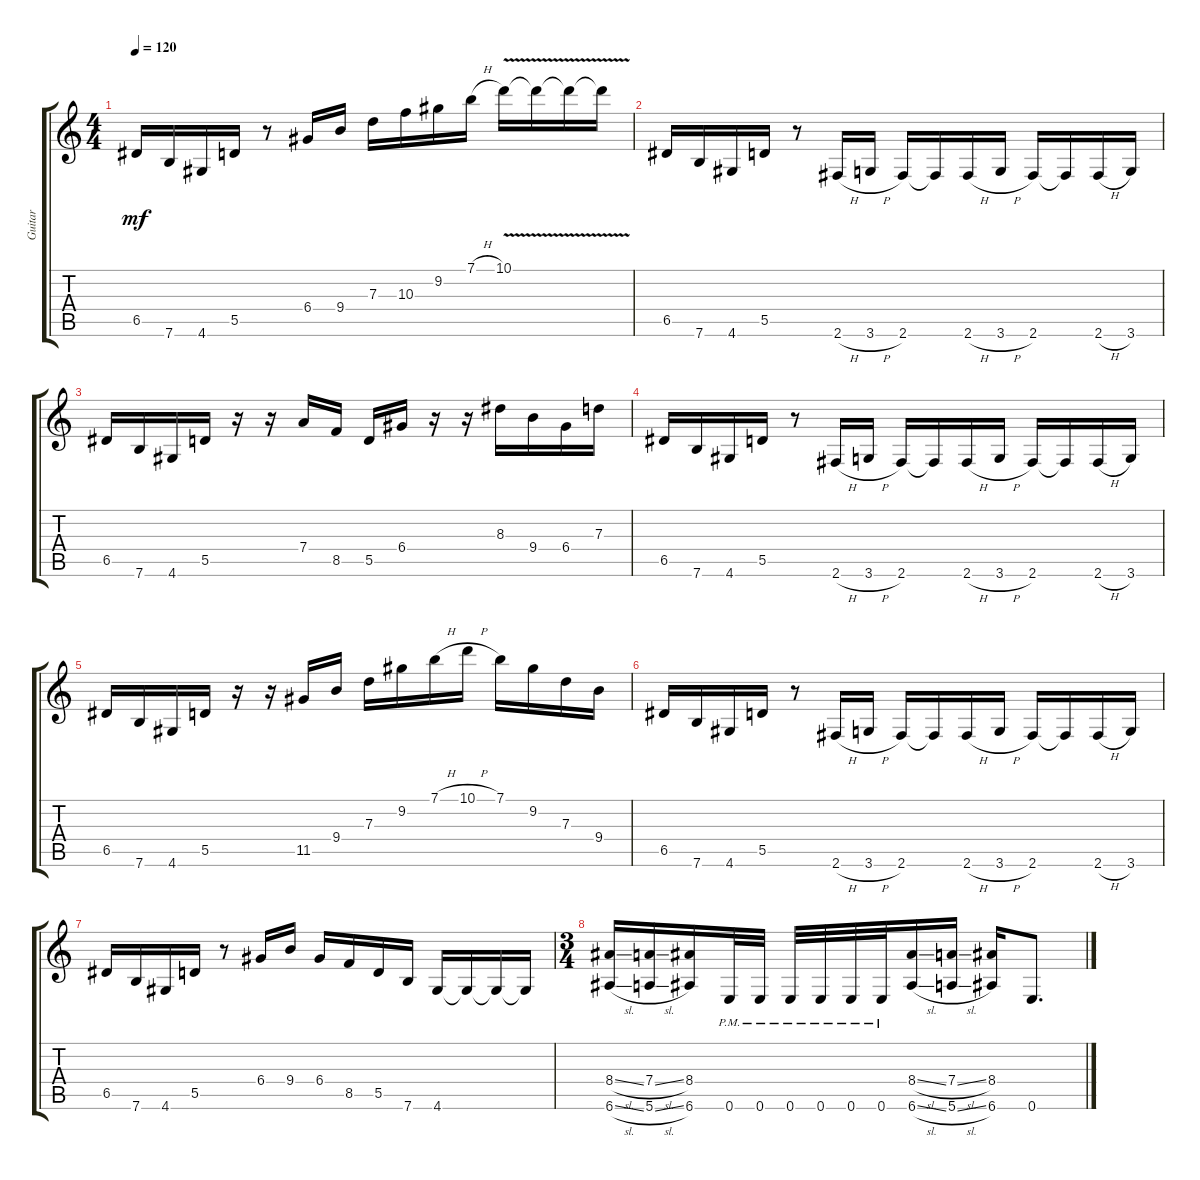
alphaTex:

\track ("Guitar" "Guitar") {instrument distortionguitar}
\staff {score tabs}
\tuning (E4 B3 G3 D3 A2 E2) {hide}
\ts (4 4)
\tempo 120
\clef g2
\ks c
6.5.16{dy mf} 7.6.16 4.6.16 5.5.16 r.8 6.4.16 9.4.16 7.3.16 10.3.16 9.2.16 7.1{h}.16 10.1{v}.16 10.1{v t}.16 10.1{v t}.16 10.1{v t}.16 |
6.5.16 7.6.16 4.6.16 5.5.16 r.8 2.6{h}.16 3.6{h}.16 2.6.16 2.6{t}.16 2.6{h}.16 3.6{h}.16 2.6.16 2.6{t}.16 2.6{h}.16 3.6.16 |
6.5.16 7.6.16 4.6.16 5.5.16 r.16 r.16 7.4.16 8.5.16 5.5.16 6.4.16 r.16 r.16 8.3.16 9.4.16 6.4.16 7.3.16 |
6.5.16 7.6.16 4.6.16 5.5.16 r.8 2.6{h}.16 3.6{h}.16 2.6.16 2.6{t}.16 2.6{h}.16 3.6{h}.16 2.6.16 2.6{t}.16 2.6{h}.16 3.6.16 |
6.5.16 7.6.16 4.6.16 5.5.16 r.16 r.16 11.5.16 9.4.16 7.3.16 9.2.16 7.1{h}.16 10.1{h}.16 7.1.16 9.2.16 7.3.16 9.4.16 |
6.5.16 7.6.16 4.6.16 5.5.16 r.8 2.6{h}.16 3.6{h}.16 2.6.16 2.6{t}.16 2.6{h}.16 3.6{h}.16 2.6.16 2.6{t}.16 2.6{h}.16 3.6.16 |
6.5.16 7.6.16 4.6.16 5.5.16 r.8 6.4.16 9.4.16 6.4.16 8.5.16 5.5.16 7.6.16 4.6.16 4.6{t}.16 4.6{t}.16 4.6{t}.16 |
\ts (3 4)
(8.4{sl} 6.6{sl}).16 (7.4{sl} 5.6{sl}).16 (8.4 6.6).16 0.6{pm}.32 0.6{pm}.32 0.6{pm}.32 0.6{pm}.32 0.6{pm}.32 0.6{pm}.32 (8.4{sl} 6.6{sl}).16 (7.4{sl} 5.6{sl}).16 (8.4 6.6).16 0.6.8{d}
